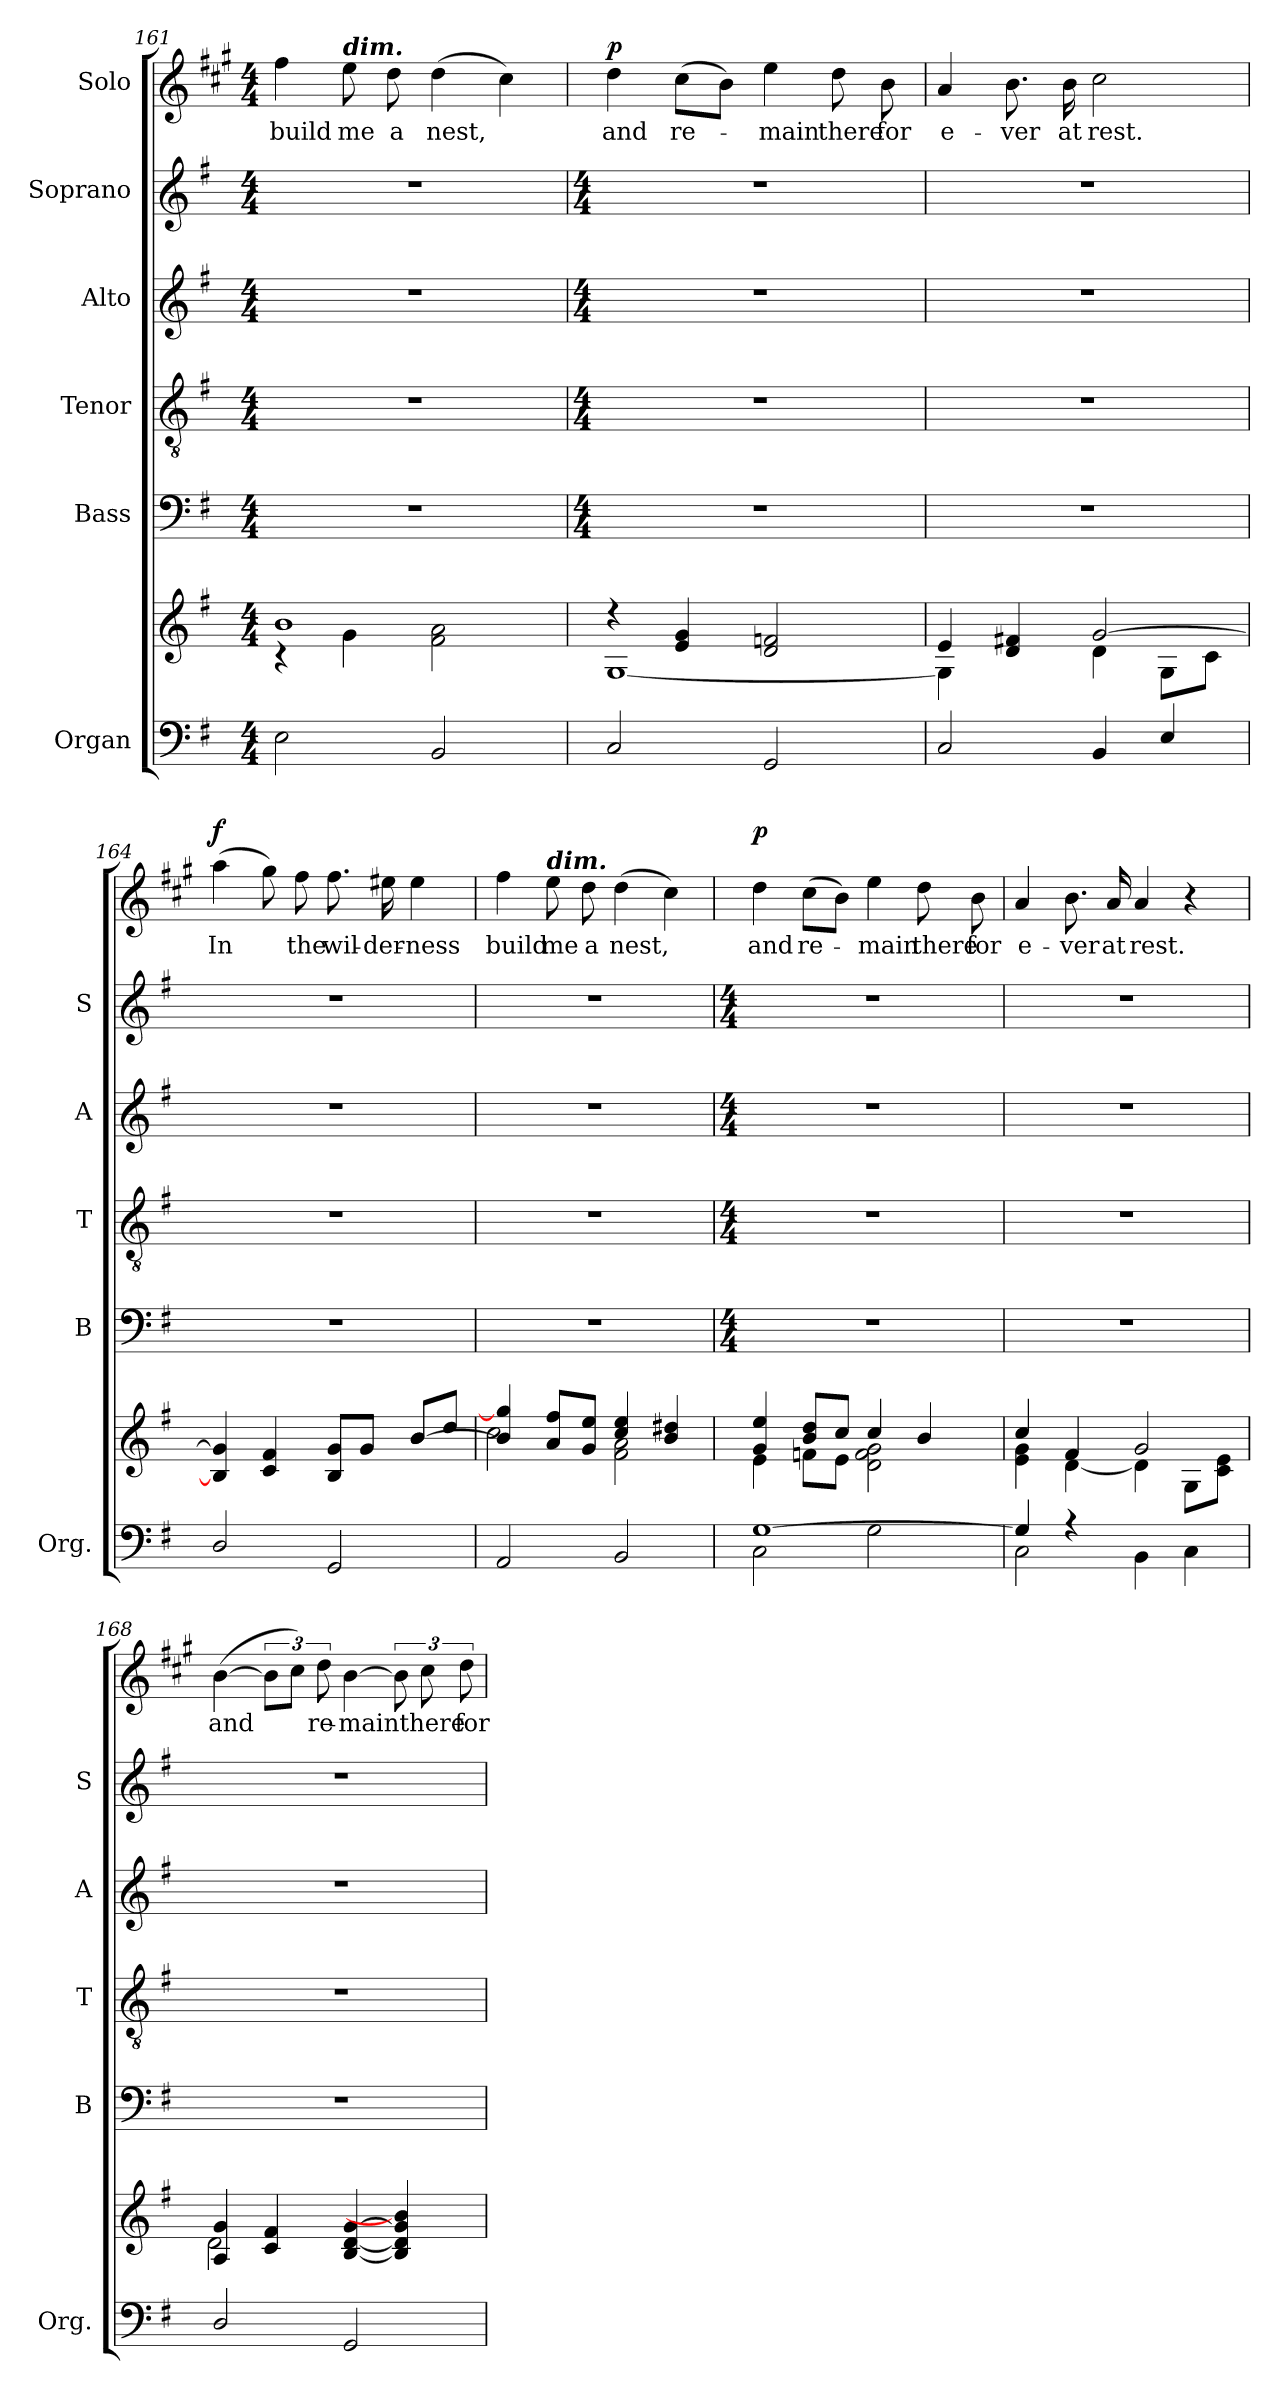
**kern	**kern	**kern	**kern	**kern	**kern	**kern	**text	**dynam
*part6	*part6	*part5	*part4	*part3	*part2	*part1	*part1	*part1
*staff7	*staff6	*staff5	*staff4	*staff3	*staff2	*staff1	*staff1	*staff1
*I"Organ	*	*I"Bass	*I"Tenor	*I"Alto	*I"Soprano	*I"Solo	*	*
*I'Org.	*	*I'B	*I'T	*I'A	*I'S	*	*	*
*clefF4	*clefG2	*clefF4	*clefGv2	*clefG2	*clefG2	*clefG2	*	*
*	*	*	*	*	*	*ITrd1c2	*	*
*k[f#]	*k[f#]	*k[f#]	*k[f#]	*k[f#]	*k[f#]	*k[f#]	*	*
*G:	*G:	*G:	*G:	*G:	*G:	*G:	*	*
*M4/4	*M4/4	*M4/4	*M4/4	*M4/4	*M4/4	*M4/4	*	*
=161	=161	=161	=161	=161	=161	=161	=161	=161
*	*^	*	*	*	*	*	*	*
!	!	!	!	!	!	!	!	!LO:LY:b	!
2E	1b/	4r	1r	1r	1r	1r	4ee	build	.
!	!	!	!	!	!	!	!LO:TX:a:Bi:t=dim.	!	!
!	!	!	!	!	!	!	!	!LO:LY:b	!
.	.	4g\	.	.	.	.	8dd	me	.
!	!	!	!	!	!	!	!	!LO:LY:b	!
.	.	.	.	.	.	.	8cc	a	.
!	!	!	!	!	!	!	!	!LO:LY:b	!
2BB	.	2f#\ 2a\	.	.	.	.	(>4cc	nest,	.
.	.	.	.	.	.	.	4b)	.	.
!!LO:LB:g=z
=162	=162	=162	=162	=162	=162	=162	=162	=162	=162
*	*	*	*M4/4	*M4/4	*M4/4	*M4/4	*	*	*
!	!	!	!	!	!	!	!	!LO:LY:b	!LO:DY:b
2C	4r	[1G\	1r	1r	1r	1r	4cc	and	p
!	!	!	!	!	!	!	!	!LO:LY:b	!
.	4e/ 4g/	.	.	.	.	.	(<8bL	re-	.
.	.	.	.	.	.	.	8aJ)	.	.
!	!	!	!	!	!	!	!	!LO:LY:b	!
2GG	2d/ 2fn/	.	.	.	.	.	4dd	main	.
!	!	!	!	!	!	!	!	!LO:LY:b	!
.	.	.	.	.	.	.	8cc	there	.
!	!	!	!	!	!	!	!	!LO:LY:b	!
.	.	.	.	.	.	.	8a	for	.
!!LO:LB:g=z
=163	=163	=163	=163	=163	=163	=163	=163	=163	=163
*^	*	*	*	*	*	*	*	*	*
!	!	!	!	!	!	!	!	!	!LO:LY:b	!
2C	1ryy	4e/	4G\]	1r	1r	1r	1r	4g	e-	.
!	!	!	!	!	!	!	!	!	!LO:LY:b	!
.	.	4d/ 4f#X/	4ryy	.	.	.	.	8.a	-ver	.
!	!	!	!	!	!	!	!	!	!LO:LY:b	!
.	.	.	.	.	.	.	.	16a	at	.
!	!	!	!	!	!	!	!	!	!LO:LY:b	!
4BB	.	[2g/	4d\	.	.	.	.	2b	rest.	.
4E	.	.	8G\L	.	.	.	.	.	.	.
.	.	.	8c\J	.	.	.	.	.	.	.
=164	=164	=164	=164	=164	=164	=164	=164	=164	=164	=164
!	!	!	!	!	!	!	!	!	!LO:LY:b	!LO:DY:b
2D/	1ryy	4B/] 4g/]	2ryy	1r	1r	1r	1r	(>4gg	In	f
.	.	4c/ 4f#/	.	.	.	.	.	8ff#)	.	.
!	!	!	!	!	!	!	!	!	!LO:LY:b	!
.	.	.	.	.	.	.	.	8ee	the	.
!	!	!	!	!	!	!	!	!	!LO:LY:b	!
2GG	.	8B/ 8g/L	4ryy	.	.	.	.	8.ee	wil-	.
.	.	8g/J	.	.	.	.	.	.	.	.
!	!	!	!	!	!	!	!	!	!LO:LY:b	!
.	.	.	.	.	.	.	.	16dd#X	-der-	.
!	!	!	!	!	!	!	!	!	!LO:LY:b	!
.	.	[4b/	8b\L	.	.	.	.	4dd#	-ness	.
.	.	.	8dd/J	.	.	.	.	.	.	.
=165	=165	=165	=165	=165	=165	=165	=165	=165	=165	=165
!	!	!	!	!	!	!	!	!	!LO:LY:b	!
2AA	1ryy	4b/] 4gg/]	2cc\	1r	1r	1r	1r	4ee	build	.
!	!	!	!	!	!	!	!	!LO:TX:a:Bi:t=dim.	!	!
!	!	!	!	!	!	!	!	!	!LO:LY:b	!
.	.	8a/ 8ff#/L	.	.	.	.	.	8dd	me	.
!	!	!	!	!	!	!	!	!	!LO:LY:b	!
.	.	8g/ 8ee/J	.	.	.	.	.	8cc	a	.
!	!	!	!	!	!	!	!	!	!LO:LY:b	!
2BB	.	4cc/ 4ee/	2f#\ 2a\	.	.	.	.	(>4cc	nest,	.
.	.	4b/ 4dd#X/	.	.	.	.	.	4b)	.	.
!!LO:LB:g=z
=166	=166	=166	=166	=166	=166	=166	=166	=166	=166	=166
*	*	*	*	*M4/4	*M4/4	*M4/4	*M4/4	*	*	*
!	!	!	!	!	!	!	!	!	!LO:LY:b	!LO:DY:b
[1G	2C	4g/ 4ee/	4e\	1r	1r	1r	1r	4cc	and	p
!	!	!	!	!	!	!	!	!	!LO:LY:b	!
.	.	8b/ 8dd/L	8fn\L	.	.	.	.	(<8bL	re-	.
.	.	8cc/J	8e\J	.	.	.	.	8aJ)	.	.
!	!	!	!	!	!	!	!	!	!LO:LY:b	!
.	2G	4cc/	2d\ 2f\ 2g\	.	.	.	.	4dd	main	.
!	!	!	!	!	!	!	!	!	!LO:LY:b	!
.	.	4b/	.	.	.	.	.	8cc	there	.
!	!	!	!	!	!	!	!	!	!LO:LY:b	!
.	.	.	.	.	.	.	.	8a	for	.
!!LO:LB:g=z
=167	=167	=167	=167	=167	=167	=167	=167	=167	=167	=167
!	!	!	!	!	!	!	!	!	!LO:LY:b	!
4G/]	2C\	4cc/	4e\ 4g\	1r	1r	1r	1r	4g	e-	.
!	!	!	!	!	!	!	!	!	!LO:LY:b	!
4r	.	4f#/	[4d\	.	.	.	.	8.a	-ver	.
!	!	!	!	!	!	!	!	!	!LO:LY:b	!
.	.	.	.	.	.	.	.	16g	at	.
!	!	!	!	!	!	!	!	!	!LO:LY:b	!
2ryy	4BB\	2g/	4d\]	.	.	.	.	4g	rest.	.
.	4C\	.	8GL	.	.	.	.	4r	.	.
.	.	.	8c 8eJ	.	.	.	.	.	.	.
=168	=168	=168	=168	=168	=168	=168	=168	=168	=168	=168
!	!	!	!	!	!	!	!	!	!LO:LY:b	!
1ryy	2D/	4A/ 4g/	2d\	1r	1r	1r	1r	(<[4a	and	.
.	.	4c/ 4f#/	.	.	.	.	.	12aL]	.	.
.	.	.	.	.	.	.	.	12bJ)	.	.
!	!	!	!	!	!	!	!	!	!LO:LY:b	!
.	.	.	.	.	.	.	.	12cc	re-	.
!	!	!	!	!	!	!	!	!	!LO:LY:b	!
.	2GG/	[4B/ [4d/ [4g/	2ryy	.	.	.	.	[4a	-main	.
.	.	4B/] 4d/] 4g/] 4b/]	.	.	.	.	.	12a]	.	.
!	!	!	!	!	!	!	!	!	!LO:LY:b	!
.	.	.	.	.	.	.	.	12b	there	.
!	!	!	!	!	!	!	!	!	!LO:LY:b	!
.	.	.	.	.	.	.	.	12cc	for	.
*v	*v	*	*	*	*	*	*	*	*	*
*	*v	*v	*	*	*	*	*	*	*
=	=	=	=	=	=	=	=	=
*-	*-	*-	*-	*-	*-	*-	*-	*-
